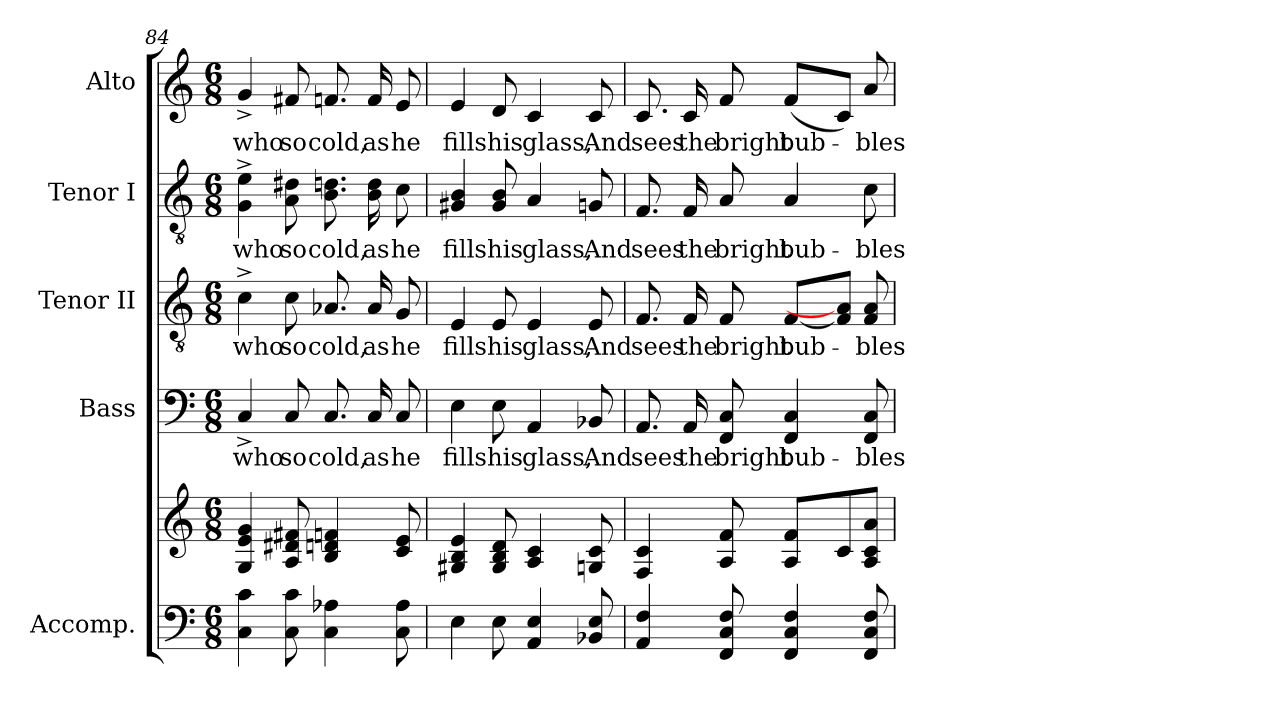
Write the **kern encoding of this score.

**kern	**kern	**kern	**text	**kern	**text	**kern	**text	**kern	**text
*part5	*part5	*part4	*part4	*part3	*part3	*part2	*part2	*part1	*part1
*staff6	*staff5	*staff4	*staff4	*staff3	*staff3	*staff2	*staff2	*staff1	*staff1
*I"Accomp.	*	*I"Bass	*	*I"Tenor II	*	*I"Tenor I	*	*I"Alto	*
*	*	*I'B	*	*I'T II	*	*I'T I	*	*I'A	*
!!LO:LB:g=z
*clefF4	*clefG2	*clefF4	*	*clefGv2	*	*clefGv2	*	*clefG2	*
*k[]	*k[]	*k[]	*	*k[]	*	*k[]	*	*k[]	*
*C:	*C:	*C:	*	*C:	*	*C:	*	*C:	*
*M6/8	*M6/8	*M6/8	*	*M6/8	*	*M6/8	*	*M6/8	*
=84	=84	=84	=84	=84	=84	=84	=84	=84	=84
!	!	!	!LO:LY:b	!	!LO:LY:b	!	!LO:LY:b	!	!LO:LY:b
4C 4c	4G 4e 4g	4C^	who	4c^	who	4G^ 4e^	who	4g^	who
!	!	!	!LO:LY:b	!	!LO:LY:b	!	!LO:LY:b	!	!LO:LY:b
8C 8c	8A 8d#X 8f#X	8C	so	8c	so	8A 8d#X	so	8f#X	so
!	!	!	!LO:LY:b	!	!LO:LY:b	!	!LO:LY:b	!	!LO:LY:b
4C 4A-X	4B 4dn 4fn	8.C	cold,	8.A-X	cold,	8.B 8.dn	cold,	8.fn	cold,
!	!	!	!LO:LY:b	!	!LO:LY:b	!	!LO:LY:b	!	!LO:LY:b
.	.	16C	as	16A-	as	16B 16d	as	16f	as
!	!	!	!LO:LY:b	!	!LO:LY:b	!	!LO:LY:b	!	!LO:LY:b
8C 8A-	8c 8e	8C	he	8G	he	8c	he	8e	he
=85	=85	=85	=85	=85	=85	=85	=85	=85	=85
!	!	!	!LO:LY:b	!	!LO:LY:b	!	!LO:LY:b	!	!LO:LY:b
4E	4G#X 4B 4e	4E	fills	4E	fills	4G#X 4B	fills	4e	fills
!	!	!	!LO:LY:b	!	!LO:LY:b	!	!LO:LY:b	!	!LO:LY:b
8E	8G# 8B 8d	8E	his	8E	his	8G# 8B	his	8d	his
!	!	!	!LO:LY:b	!	!LO:LY:b	!	!LO:LY:b	!	!LO:LY:b
4AA 4E	4A 4c	4AA	glass,	4E	glass,	4A	glass,	4c	glass,
!	!	!	!LO:LY:b	!	!LO:LY:b	!	!LO:LY:b	!	!LO:LY:b
8BB-X 8E	8Gn 8c	8BB-X	And	8E	And	8Gn	And	8c	And
=86	=86	=86	=86	=86	=86	=86	=86	=86	=86
!	!	!	!LO:LY:b	!	!LO:LY:b	!	!LO:LY:b	!	!LO:LY:b
4AA 4F	4F 4c	8.AA	sees	8.F	sees	8.F	sees	8.c	sees
!	!	!	!LO:LY:b	!	!LO:LY:b	!	!LO:LY:b	!	!LO:LY:b
.	.	16AA	the	16F	the	16F	the	16c	the
!	!	!	!LO:LY:b	!	!LO:LY:b	!	!LO:LY:b	!	!LO:LY:b
8FF 8C 8F	8A 8f	8FF 8C	bright	8F	bright	8A	bright	8f	bright
!	!	!	!LO:LY:b	!	!LO:LY:b	!	!LO:LY:b	!	!LO:LY:b
4FF 4C 4F	8A 8fL	4FF 4C	bub-	[8FL	bub-	4A	bub-	(<8fL	bub-
.	8c	.	.	8F] 8A]J	.	.	.	8cJ)	.
!	!	!	!LO:LY:b	!	!LO:LY:b	!	!LO:LY:b	!	!LO:LY:b
8FF 8C 8F	8A 8c 8aJ	8FF 8C	-bles	8F 8A	bles	8c	-bles	8a	bles
=	=	=	=	=	=	=	=	=	=
*-	*-	*-	*-	*-	*-	*-	*-	*-	*-
